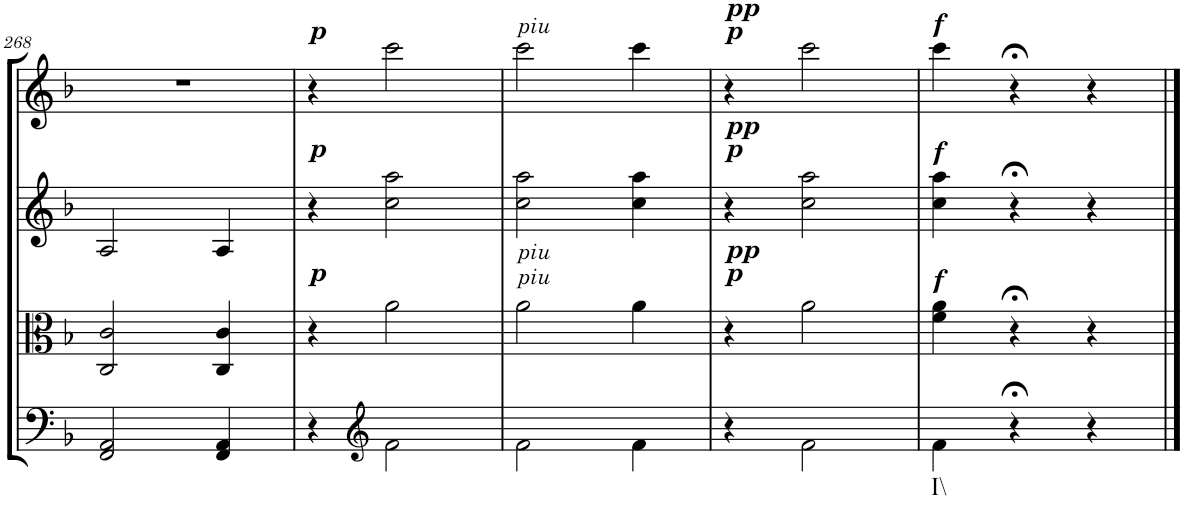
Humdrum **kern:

**kern	**kern	**kern	**kern
*part4	*part3	*part2	*part1
*staff4	*staff3	*staff2	*staff1
*I"Cello	*I"Viola	*I"2nd Violin	*I"1st Violin
*	*I'Vla	*I'Vln	*I'Vln
!!LO:PB:g=z
*clefF4	*clefC3	*clefG2	*clefG2
*k[b-]	*k[b-]	*k[b-]	*k[b-]
*F:	*F:	*F:	*F:
*M3/4	*M3/4	*M3/4	*M3/4
=268	=268	=268	=268
2FF/ 2AA/	2C/ 2c/	2A/	2.r
4FF/ 4AA/	4C/ 4c/	4A/	.
=269	=269	=269	=269
!	!	!	!LO:TX:a:Bi:t=p
!	!	!LO:TX:a:Bi:t=p	!
!	!LO:TX:a:Bi:t=p	!	!
4r	4r	4r	4r
*clefG2	*	*	*
2f\	2a\	2cc\ 2aa\	2ccc\
=270	=270	=270	=270
!	!	!	!LO:TX:a:i:t=piu
!	!LO:TX:a:i:t=piu	!	!
!	!LO:TX:a:i:t=piu	!	!
2f\	2a\	2cc\ 2aa\	2ccc\
4f\	4a\	4cc\ 4aa\	4ccc\
=271	=271	=271	=271
!	!	!	!LO:TX:a:Bi:t=p
!	!	!	!LO:TX:a:Bi:t=pp
!	!	!LO:TX:a:Bi:t=p	!
!	!	!LO:TX:a:Bi:t=pp	!
!	!LO:TX:a:Bi:t=p	!	!
!	!LO:TX:a:Bi:t=pp	!	!
4r	4r	4r	4r
2f\	2a\	2cc\ 2aa\	2ccc\
=272	=272	=272	=272
!	!	!	!LO:TX:a:Bi:t=f
!	!	!LO:TX:a:Bi:t=f	!
!	!LO:TX:a:Bi:t=f	!	!
!LO:TX:b:t=I\\	!	!	!
4f\	4f\ 4a\	4cc\ 4aa\	4ccc\
4r;<	4r;<	4r;<	4r;<
4r	4r	4r	4r
==	==	==	==
*-	*-	*-	*-
